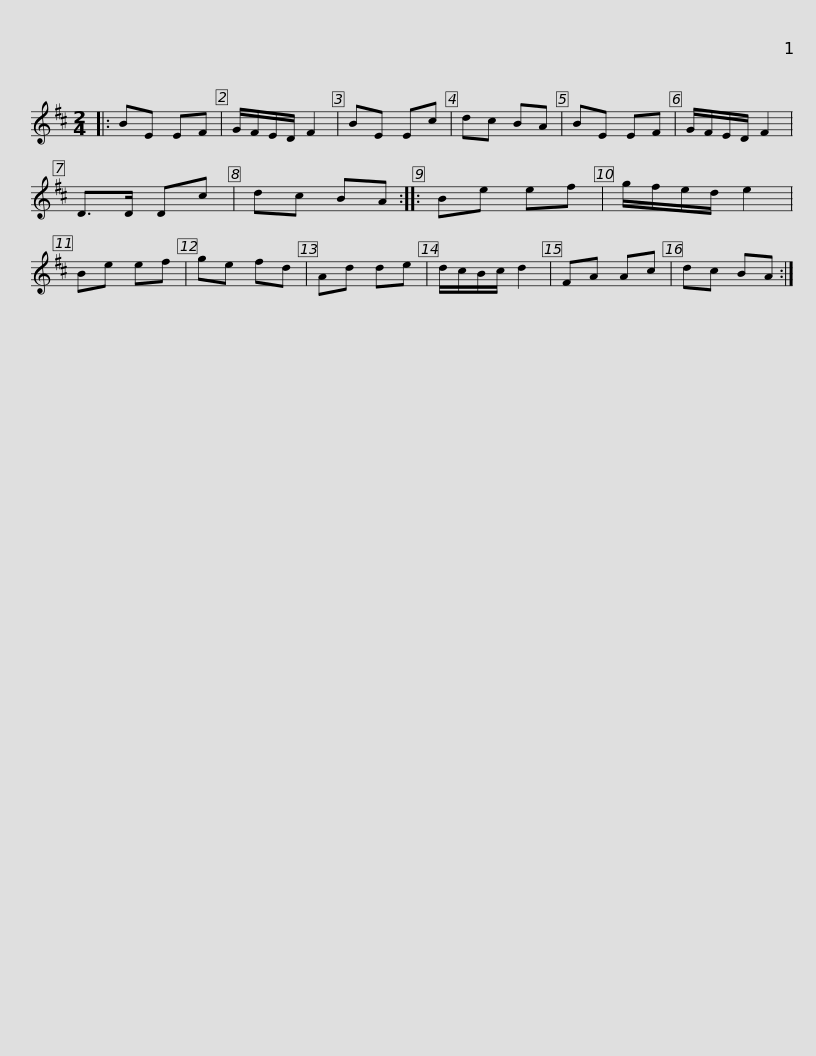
X:1
L:1/8
M:2/4
I:linebreak $
K:D
V:1 treble
V:1
|: BE EF | G/F/E/D/ F2 | BE Ec | dc BA | BE EF | %5
 G/F/E/D/ F2 | D>D Dc | dc BA :: Be ef |$ g/f/e/d/ e2 | %10
 Be ef | ge fd | Ad de | d/c/B/c/ d2 | FA Ac | %15
 dc BA :| %16
